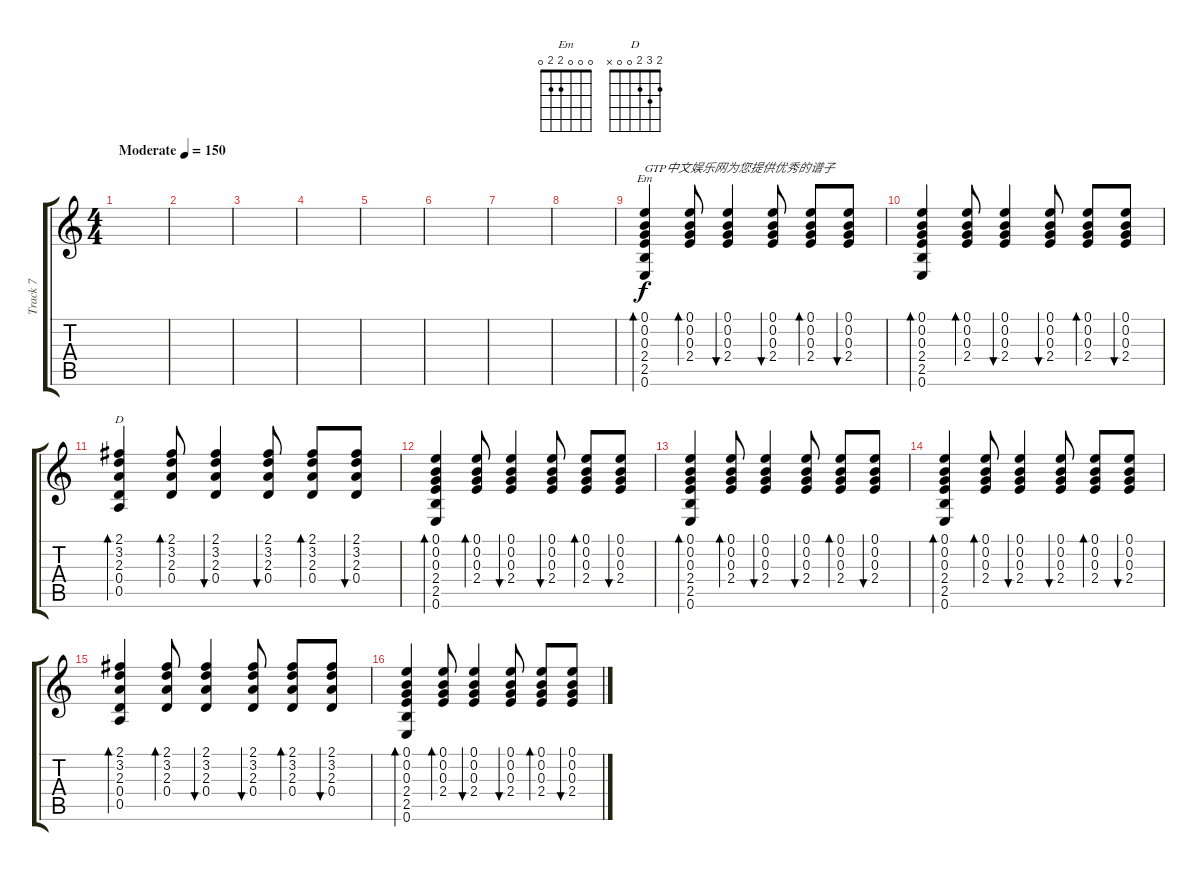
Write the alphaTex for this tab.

\track ("Track 7" "Track 7") {instrument acousticguitarsteel}
\staff {score tabs}
\tuning (E4 B3 G3 D3 A2 E2) {hide}
\chord ("Em" 0 0 0 2 2 0)
\chord ("D" 2 3 2 0 0 x)
\ts (4 4)
\tempo (150 "Moderate")
\clef g2
\ks c
|
|
|
|
|
|
|
|
(0.1 0.2 0.3 2.4 2.5 0.6).4{bd 120 ch "Em" txt "GTP中文娱乐网为您提供优秀的谱子"} (0.1 0.2 0.3 2.4).8{bd 120} (0.1 0.2 0.3 2.4).4{bu 120} (0.1 0.2 0.3 2.4).8{bu 120} (0.1 0.2 0.3 2.4).8{bd 120} (0.1 0.2 0.3 2.4).8{bu 120} |
(0.1 0.2 0.3 2.4 2.5 0.6).4{bd 120} (0.1 0.2 0.3 2.4).8{bd 120} (0.1 0.2 0.3 2.4).4{bu 120} (0.1 0.2 0.3 2.4).8{bu 120} (0.1 0.2 0.3 2.4).8{bd 120} (0.1 0.2 0.3 2.4).8{bu 120} |
(2.1 3.2 2.3 0.4 0.5).4{bd 120 ch "D"} (2.1 3.2 2.3 0.4).8{bd 120} (2.1 3.2 2.3 0.4).4{bu 120} (2.1 3.2 2.3 0.4).8{bu 120} (2.1 3.2 2.3 0.4).8{bd 120} (2.1 3.2 2.3 0.4).8{bu 120} |
(0.1 0.2 0.3 2.4 2.5 0.6).4{bd 120} (0.1 0.2 0.3 2.4).8{bd 120} (0.1 0.2 0.3 2.4).4{bu 120} (0.1 0.2 0.3 2.4).8{bu 120} (0.1 0.2 0.3 2.4).8{bd 120} (0.1 0.2 0.3 2.4).8{bu 120} |
(0.1 0.2 0.3 2.4 2.5 0.6).4{bd 120} (0.1 0.2 0.3 2.4).8{bd 120} (0.1 0.2 0.3 2.4).4{bu 120} (0.1 0.2 0.3 2.4).8{bu 120} (0.1 0.2 0.3 2.4).8{bd 120} (0.1 0.2 0.3 2.4).8{bu 120} |
(0.1 0.2 0.3 2.4 2.5 0.6).4{bd 120} (0.1 0.2 0.3 2.4).8{bd 120} (0.1 0.2 0.3 2.4).4{bu 120} (0.1 0.2 0.3 2.4).8{bu 120} (0.1 0.2 0.3 2.4).8{bd 120} (0.1 0.2 0.3 2.4).8{bu 120} |
(2.1 3.2 2.3 0.4 0.5).4{bd 120} (2.1 3.2 2.3 0.4).8{bd 120} (2.1 3.2 2.3 0.4).4{bu 120} (2.1 3.2 2.3 0.4).8{bu 120} (2.1 3.2 2.3 0.4).8{bd 120} (2.1 3.2 2.3 0.4).8{bu 120} |
(0.1 0.2 0.3 2.4 2.5 0.6).4{bd 120} (0.1 0.2 0.3 2.4).8{bd 120} (0.1 0.2 0.3 2.4).4{bu 120} (0.1 0.2 0.3 2.4).8{bu 120} (0.1 0.2 0.3 2.4).8{bd 120} (0.1 0.2 0.3 2.4).8{bu 120}
